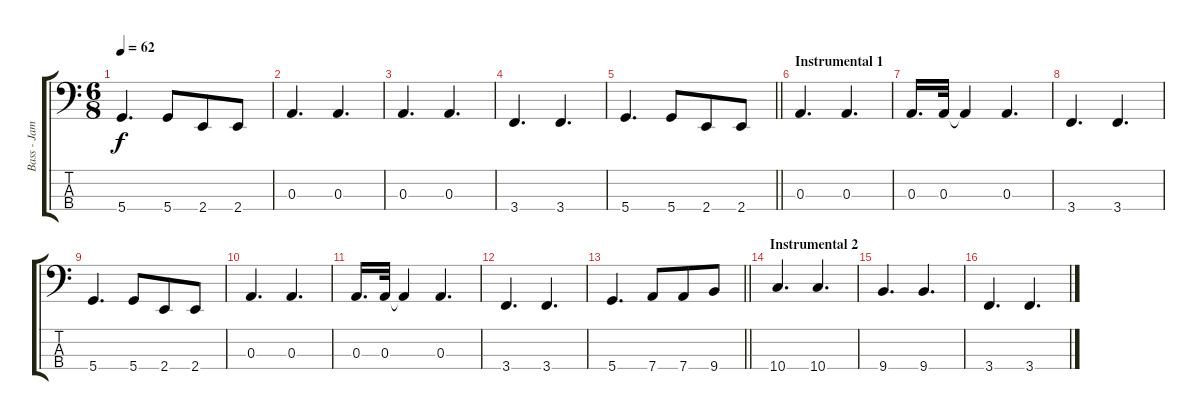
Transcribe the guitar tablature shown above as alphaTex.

\track ("Bass - James Johnston" "Bass - Jam") {instrument electricbassfinger}
\staff {score tabs}
\tuning (G2 D2 A1 D1) {hide}
\ts (6 8)
\tempo 62
\clef f4
\ks c
5.4.4{d dy f} 5.4.8 2.4.8 2.4.8 |
0.3.4{d} 0.3.4{d} |
0.3.4{d} 0.3.4{d} |
3.4.4{d} 3.4.4{d} |
\barLineRight lightlight
5.4.4{d} 5.4.8 2.4.8 2.4.8 |
\section ("" "Instrumental 1")
0.3.4{d} 0.3.4{d} |
0.3.16{d} 0.3.32 0.3{t}.4 0.3.4{d} |
3.4.4{d} 3.4.4{d} |
5.4.4{d} 5.4.8 2.4.8 2.4.8 |
0.3.4{d} 0.3.4{d} |
0.3.16{d} 0.3.32 0.3{t}.4 0.3.4{d} |
3.4.4{d} 3.4.4{d} |
\barLineRight lightlight
5.4.4{d} 7.4.8 7.4.8 9.4.8 |
\section ("" "Instrumental 2")
10.4.4{d} 10.4.4{d} |
9.4.4{d} 9.4.4{d} |
3.4.4{d} 3.4.4{d}
